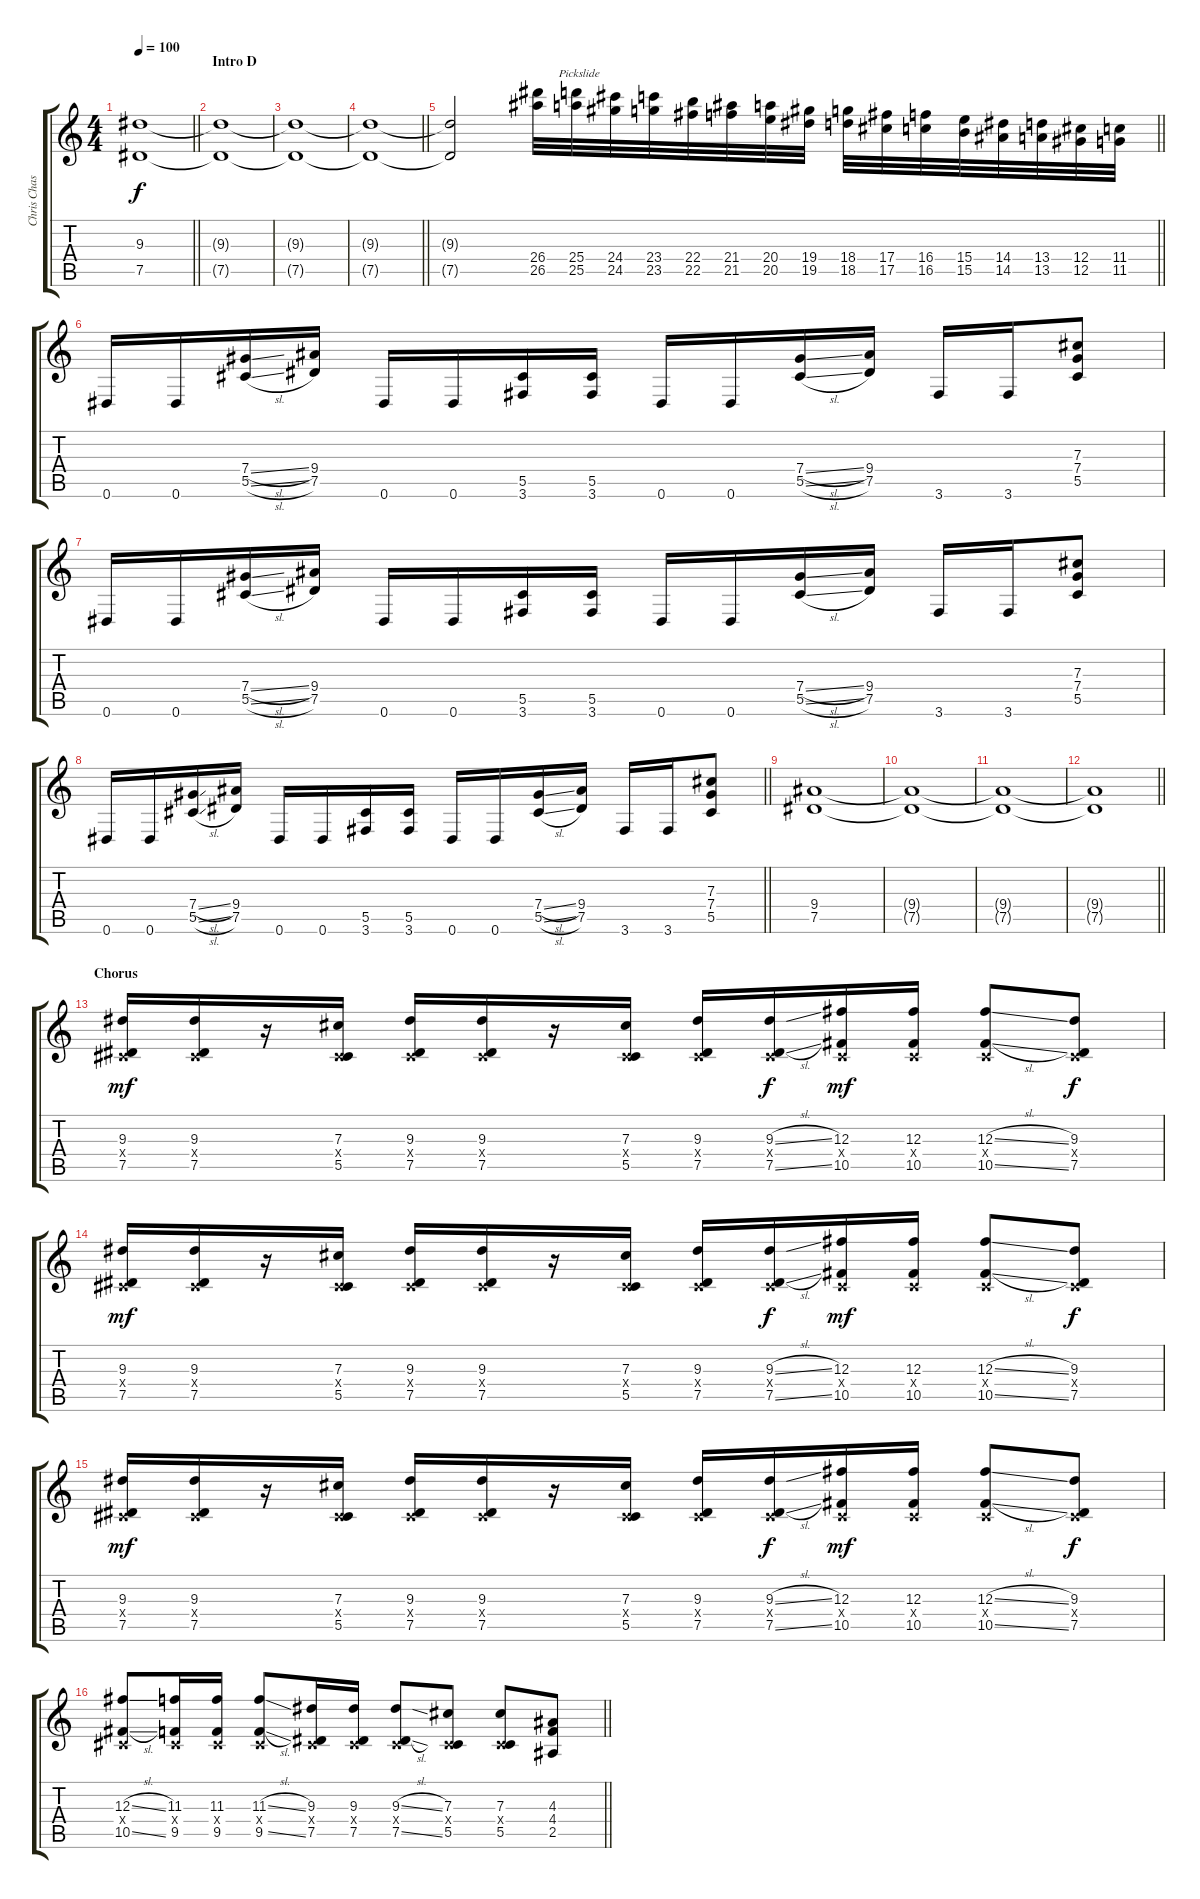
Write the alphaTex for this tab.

\track ("Chris Chase" "Chris Chas") {instrument distortionguitar}
\staff {score tabs}
\tuning (Eb4 Bb3 Gb3 Db3 Ab2 Eb2) {hide}
\ts (4 4)
\tempo 100
\clef g2
\barLineRight lightlight
\ks c
(9.3{t} 7.5{t}).1{dy f} |
\section ("" "Intro D")
(9.3{t} 7.5{t}).1 |
(9.3{t} 7.5{t}).1 |
\barLineRight lightlight
(9.3{t} 7.5{t}).1 |
\barLineRight lightlight
(9.3{t} 7.5{t}).2{beam Up} (26.4 26.5).32{txt "       Pickslide" volume 13} (25.4 25.5).32 (24.4 24.5).32 (23.4 23.5).32 (22.4 22.5).32 (21.4 21.5).32 (20.4 20.5).32 (19.4 19.5).32 (18.4 18.5).32 (17.4 17.5).32 (16.4 16.5).32 (15.4 15.5).32 (14.4 14.5).32 (13.4 13.5).32 (12.4 12.5).32 (11.4 11.5).32 |
0.6.16 0.6.16 (7.4{sl} 5.5{sl}).16 (9.4 7.5).16 0.6.16 0.6.16 (5.5 3.6).16 (5.5 3.6).16 0.6.16 0.6.16 (7.4{sl} 5.5{sl}).16 (9.4 7.5).16 3.6.16 3.6.16 (7.3 7.4 5.5).8 |
0.6.16 0.6.16 (7.4{sl} 5.5{sl}).16 (9.4 7.5).16 0.6.16 0.6.16 (5.5 3.6).16 (5.5 3.6).16 0.6.16 0.6.16 (7.4{sl} 5.5{sl}).16 (9.4 7.5).16 3.6.16 3.6.16 (7.3 7.4 5.5).8 |
\barLineRight lightlight
0.6.16 0.6.16 (7.4{sl} 5.5{sl}).16 (9.4 7.5).16 0.6.16 0.6.16 (5.5 3.6).16 (5.5 3.6).16 0.6.16 0.6.16 (7.4{sl} 5.5{sl}).16 (9.4 7.5).16 3.6.16 3.6.16 (7.3 7.4 5.5).8 |
(9.4 7.5).1{volume 5} |
(9.4{t} 7.5{t}).1 |
(9.4{t} 7.5{t}).1 |
\barLineRight lightlight
(9.4{t} 7.5{t}).1 |
\section ("" "Chorus")
(9.3 0.4{x} 7.5).16{dy mf volume 13} (9.3 0.4{x} 7.5).16 r.16 (7.3 0.4{x} 5.5).16 (9.3 0.4{x} 7.5).16 (9.3 0.4{x} 7.5).16 r.16 (7.3 0.4{x} 5.5).16 (9.3 0.4{x} 7.5).16 (9.3{sl} 0.4{x} 7.5{sl}).16{dy f} (12.3 0.4{x} 10.5).16{dy mf} (12.3 0.4{x} 10.5).16 (12.3{sl} 0.4{x} 10.5{sl}).8 (9.3 0.4{x} 7.5).8{dy f} |
(9.3 0.4{x} 7.5).16{dy mf volume 13} (9.3 0.4{x} 7.5).16 r.16 (7.3 0.4{x} 5.5).16 (9.3 0.4{x} 7.5).16 (9.3 0.4{x} 7.5).16 r.16 (7.3 0.4{x} 5.5).16 (9.3 0.4{x} 7.5).16 (9.3{sl} 0.4{x} 7.5{sl}).16{dy f} (12.3 0.4{x} 10.5).16{dy mf} (12.3 0.4{x} 10.5).16 (12.3{sl} 0.4{x} 10.5{sl}).8 (9.3 0.4{x} 7.5).8{dy f} |
(9.3 0.4{x} 7.5).16{dy mf volume 13} (9.3 0.4{x} 7.5).16 r.16 (7.3 0.4{x} 5.5).16 (9.3 0.4{x} 7.5).16 (9.3 0.4{x} 7.5).16 r.16 (7.3 0.4{x} 5.5).16 (9.3 0.4{x} 7.5).16 (9.3{sl} 0.4{x} 7.5{sl}).16{dy f} (12.3 0.4{x} 10.5).16{dy mf} (12.3 0.4{x} 10.5).16 (12.3{sl} 0.4{x} 10.5{sl}).8 (9.3 0.4{x} 7.5).8{dy f} |
\barLineRight lightlight
(12.3{sl} 0.4{x} 10.5{sl}).8 (11.3 0.4{x} 9.5).16 (11.3 0.4{x} 9.5).16 (11.3{sl} 0.4{x} 9.5{sl}).8 (9.3 0.4{x} 7.5).16 (9.3 0.4{x} 7.5).16 (9.3{sl} 0.4{x} 7.5{sl}).8 (7.3 0.4{x} 5.5).8 (7.3 0.4{x} 5.5).8 (4.3 4.4 2.5).8
